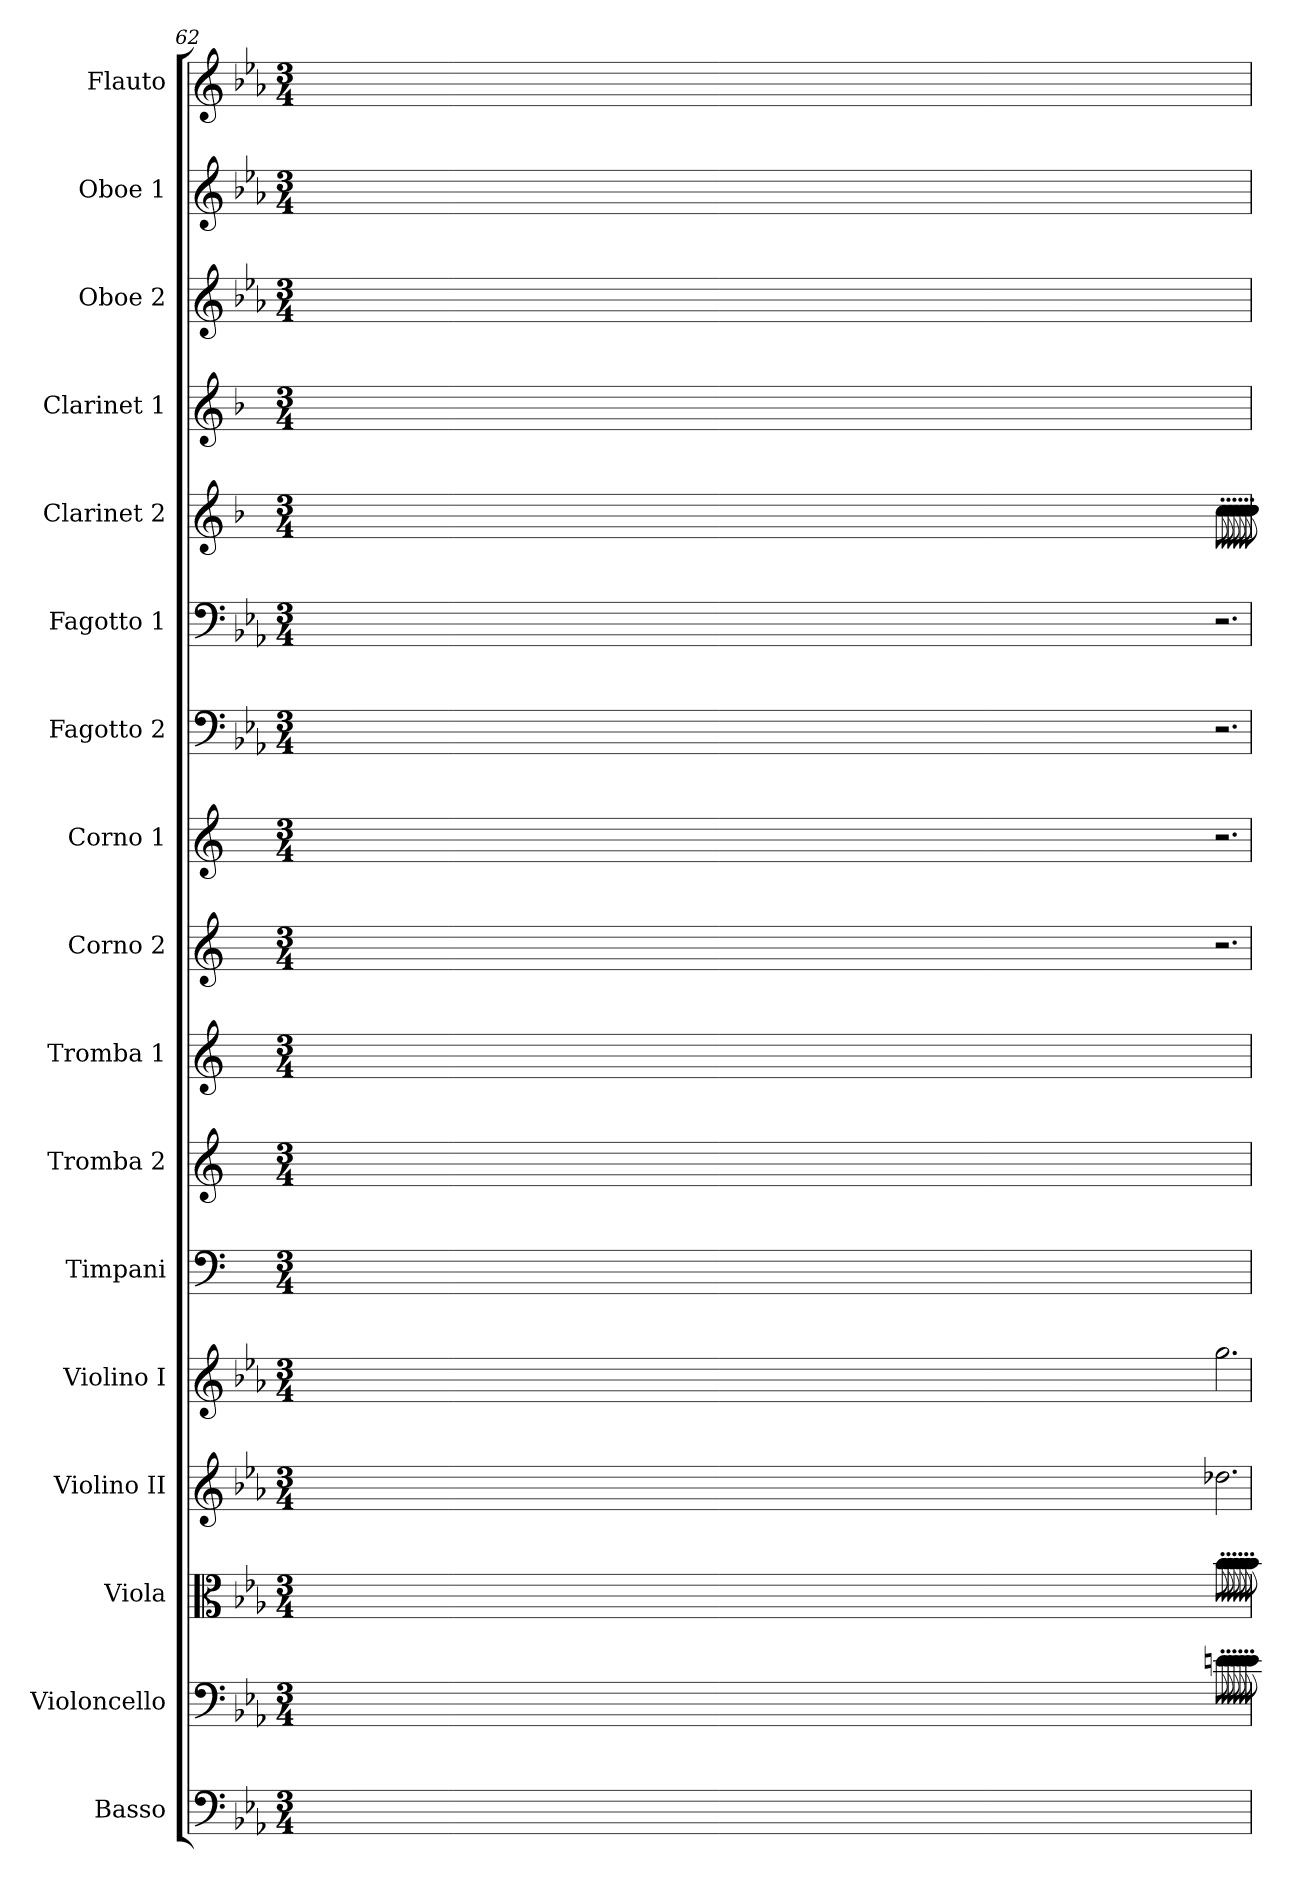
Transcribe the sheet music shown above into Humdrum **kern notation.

**kern	**kern	**kern	**kern	**kern	**kern	**kern	**kern	**kern	**kern	**kern	**kern	**kern	**kern	**kern	**kern	**kern
*part17	*part16	*part15	*part14	*part13	*part12	*part11	*part10	*part9	*part8	*part7	*part6	*part5	*part4	*part3	*part2	*part1
*staff17	*staff16	*staff15	*staff14	*staff13	*staff12	*staff11	*staff10	*staff9	*staff8	*staff7	*staff6	*staff5	*staff4	*staff3	*staff2	*staff1
*I"Basso	*I"Violoncello	*I"Viola	*I"Violino II	*I"Violino I	*I"Timpani	*I"Tromba 2	*I"Tromba 1	*I"Corno 2	*I"Corno 1	*I"Fagotto 2	*I"Fagotto 1	*I"Clarinet 2	*I"Clarinet 1	*I"Oboe 2	*I"Oboe 1	*I"Flauto
*	*I'Vc	*I'Vla	*I'Vln	*I'Vln	*	*	*	*	*	*	*	*I'Cl	*I'Cl	*I'Ob	*I'Ob	*I'Fl
*clefF4	*clefF4	*clefC3	*clefG2	*clefG2	*clefF4	*clefG2	*clefG2	*clefG2	*clefG2	*clefF4	*clefF4	*clefG2	*clefG2	*clefG2	*clefG2	*clefG2
*ITrd7c12	*	*	*	*	*	*ITrd-2c-3	*ITrd-2c-3	*ITrd5c9	*ITrd5c9	*	*	*ITrd1c2	*ITrd1c2	*	*	*
*k[b-e-a-]	*k[b-e-a-]	*k[b-e-a-]	*k[b-e-a-]	*k[b-e-a-]	*	*	*	*	*	*k[b-e-a-]	*k[b-e-a-]	*k[b-e-a-]	*k[b-e-a-]	*k[b-e-a-]	*k[b-e-a-]	*k[b-e-a-]
*M3/4	*M3/4	*M3/4	*M3/4	*M3/4	*M3/4	*M3/4	*M3/4	*M3/4	*M3/4	*M3/4	*M3/4	*M3/4	*M3/4	*M3/4	*M3/4	*M3/4
=62	=62	=62	=62	=62	=62	=62	=62	=62	=62	=62	=62	=62	=62	=62	=62	=62
1ryy	1ryy	1ryy	1ryy	1ryy	1ryy	1ryy	1ryy	1ryy	1ryy	1ryy	1ryy	1ryy	1ryy	1ryy	1ryy	1ryy
1ryy	1ryy	1ryy	1ryy	1ryy	1ryy	1ryy	1ryy	1ryy	1ryy	1ryy	1ryy	1ryy	1ryy	1ryy	1ryy	1ryy
1ryy	1ryy	1ryy	1ryy	1ryy	1ryy	1ryy	1ryy	1ryy	1ryy	1ryy	1ryy	1ryy	1ryy	1ryy	1ryy	1ryy
1ryy	1ryy	1ryy	1ryy	1ryy	1ryy	1ryy	1ryy	1ryy	1ryy	1ryy	1ryy	1ryy	1ryy	1ryy	1ryy	1ryy
1ryy	1ryy	1ryy	1ryy	1ryy	1ryy	1ryy	1ryy	1ryy	1ryy	1ryy	1ryy	1ryy	1ryy	1ryy	1ryy	1ryy
1ryy	1ryy	1ryy	1ryy	1ryy	1ryy	1ryy	1ryy	1ryy	1ryy	1ryy	1ryy	1ryy	1ryy	1ryy	1ryy	1ryy
1ryy	1ryy	1ryy	1ryy	1ryy	1ryy	1ryy	1ryy	1ryy	1ryy	1ryy	1ryy	1ryy	1ryy	1ryy	1ryy	1ryy
1ryy	1ryy	1ryy	1ryy	1ryy	1ryy	1ryy	1ryy	1ryy	1ryy	1ryy	1ryy	1ryy	1ryy	1ryy	1ryy	1ryy
1ryy	1ryy	1ryy	1ryy	1ryy	1ryy	1ryy	1ryy	1ryy	1ryy	1ryy	1ryy	1ryy	1ryy	1ryy	1ryy	1ryy
1ryy	1ryy	1ryy	1ryy	1ryy	1ryy	1ryy	1ryy	1ryy	1ryy	1ryy	1ryy	1ryy	1ryy	1ryy	1ryy	1ryy
1ryy	1ryy	1ryy	1ryy	1ryy	1ryy	1ryy	1ryy	1ryy	1ryy	1ryy	1ryy	1ryy	1ryy	1ryy	1ryy	1ryy
1ryy	1ryy	1ryy	1ryy	1ryy	1ryy	1ryy	1ryy	1ryy	1ryy	1ryy	1ryy	1ryy	1ryy	1ryy	1ryy	1ryy
1ryy	1ryy	1ryy	1ryy	1ryy	1ryy	1ryy	1ryy	1ryy	1ryy	1ryy	1ryy	1ryy	1ryy	1ryy	1ryy	1ryy
1ryy	1ryy	1ryy	1ryy	1ryy	1ryy	1ryy	1ryy	1ryy	1ryy	1ryy	1ryy	1ryy	1ryy	1ryy	1ryy	1ryy
1ryy	1ryy	1ryy	1ryy	1ryy	1ryy	1ryy	1ryy	1ryy	1ryy	1ryy	1ryy	1ryy	1ryy	1ryy	1ryy	1ryy
1ryy	1ryy	1ryy	1ryy	1ryy	1ryy	1ryy	1ryy	1ryy	1ryy	1ryy	1ryy	1ryy	1ryy	1ryy	1ryy	1ryy
1ryy	1ryy	1ryy	1ryy	1ryy	1ryy	1ryy	1ryy	1ryy	1ryy	1ryy	1ryy	1ryy	1ryy	1ryy	1ryy	1ryy
1ryy	1ryy	1ryy	1ryy	1ryy	1ryy	1ryy	1ryy	1ryy	1ryy	1ryy	1ryy	1ryy	1ryy	1ryy	1ryy	1ryy
1ryy	1ryy	1ryy	1ryy	1ryy	1ryy	1ryy	1ryy	1ryy	1ryy	1ryy	1ryy	1ryy	1ryy	1ryy	1ryy	1ryy
1ryy	1ryy	1ryy	1ryy	1ryy	1ryy	1ryy	1ryy	1ryy	1ryy	1ryy	1ryy	1ryy	1ryy	1ryy	1ryy	1ryy
1ryy	1ryy	1ryy	1ryy	1ryy	1ryy	1ryy	1ryy	1ryy	1ryy	1ryy	1ryy	1ryy	1ryy	1ryy	1ryy	1ryy
1ryy	1ryy	1ryy	1ryy	1ryy	1ryy	1ryy	1ryy	1ryy	1ryy	1ryy	1ryy	1ryy	1ryy	1ryy	1ryy	1ryy
1ryy	1ryy	1ryy	1ryy	1ryy	1ryy	1ryy	1ryy	1ryy	1ryy	1ryy	1ryy	1ryy	1ryy	1ryy	1ryy	1ryy
1ryy	1ryy	1ryy	1ryy	1ryy	1ryy	1ryy	1ryy	1ryy	1ryy	1ryy	1ryy	1ryy	1ryy	1ryy	1ryy	1ryy
1ryy	1ryy	1ryy	1ryy	1ryy	1ryy	1ryy	1ryy	1ryy	1ryy	1ryy	1ryy	1ryy	1ryy	1ryy	1ryy	1ryy
1ryy	1ryy	1ryy	1ryy	1ryy	1ryy	1ryy	1ryy	1ryy	1ryy	1ryy	1ryy	1ryy	1ryy	1ryy	1ryy	1ryy
1ryy	1ryy	1ryy	1ryy	1ryy	1ryy	1ryy	1ryy	1ryy	1ryy	1ryy	1ryy	1ryy	1ryy	1ryy	1ryy	1ryy
1ryy	1ryy	1ryy	1ryy	1ryy	1ryy	1ryy	1ryy	1ryy	1ryy	1ryy	1ryy	1ryy	1ryy	1ryy	1ryy	1ryy
1ryy	1ryy	1ryy	1ryy	1ryy	1ryy	1ryy	1ryy	1ryy	1ryy	1ryy	1ryy	1ryy	1ryy	1ryy	1ryy	1ryy
1ryy	1ryy	1ryy	1ryy	1ryy	1ryy	1ryy	1ryy	1ryy	1ryy	1ryy	1ryy	1ryy	1ryy	1ryy	1ryy	1ryy
1ryy	1ryy	1ryy	1ryy	1ryy	1ryy	1ryy	1ryy	1ryy	1ryy	1ryy	1ryy	1ryy	1ryy	1ryy	1ryy	1ryy
1ryy	1ryy	1ryy	1ryy	1ryy	1ryy	1ryy	1ryy	1ryy	1ryy	1ryy	1ryy	1ryy	1ryy	1ryy	1ryy	1ryy
1ryy	1ryy	1ryy	1ryy	1ryy	1ryy	1ryy	1ryy	1ryy	1ryy	1ryy	1ryy	1ryy	1ryy	1ryy	1ryy	1ryy
1ryy	1ryy	1ryy	1ryy	1ryy	1ryy	1ryy	1ryy	1ryy	1ryy	1ryy	1ryy	1ryy	1ryy	1ryy	1ryy	1ryy
1ryy	1ryy	1ryy	1ryy	1ryy	1ryy	1ryy	1ryy	1ryy	1ryy	1ryy	1ryy	1ryy	1ryy	1ryy	1ryy	1ryy
1ryy	1ryy	1ryy	1ryy	1ryy	1ryy	1ryy	1ryy	1ryy	1ryy	1ryy	1ryy	1ryy	1ryy	1ryy	1ryy	1ryy
1ryy	1ryy	1ryy	1ryy	1ryy	1ryy	1ryy	1ryy	1ryy	1ryy	1ryy	1ryy	1ryy	1ryy	1ryy	1ryy	1ryy
1ryy	1ryy	1ryy	1ryy	1ryy	1ryy	1ryy	1ryy	1ryy	1ryy	1ryy	1ryy	1ryy	1ryy	1ryy	1ryy	1ryy
1ryy	1ryy	1ryy	1ryy	1ryy	1ryy	1ryy	1ryy	1ryy	1ryy	1ryy	1ryy	1ryy	1ryy	1ryy	1ryy	1ryy
1ryy	1ryy	1ryy	1ryy	1ryy	1ryy	1ryy	1ryy	1ryy	1ryy	1ryy	1ryy	1ryy	1ryy	1ryy	1ryy	1ryy
1ryy	1ryy	1ryy	1ryy	1ryy	1ryy	1ryy	1ryy	1ryy	1ryy	1ryy	1ryy	1ryy	1ryy	1ryy	1ryy	1ryy
1ryy	1ryy	1ryy	1ryy	1ryy	1ryy	1ryy	1ryy	1ryy	1ryy	1ryy	1ryy	1ryy	1ryy	1ryy	1ryy	1ryy
1ryy	1ryy	1ryy	1ryy	1ryy	1ryy	1ryy	1ryy	1ryy	1ryy	1ryy	1ryy	1ryy	1ryy	1ryy	1ryy	1ryy
4ryy	4ryy	4ryy	4ryy	4ryy	4ryy	4ryy	4ryy	4ryy	4ryy	4ryy	4ryy	4ryy	4ryy	4ryy	4ryy	4ryy
8.ryy	8.ryy	8.ryy	8.ryy	8.ryy	8.ryy	8.ryy	8.ryy	8.ryy	8.ryy	8.ryy	8.ryy	8.ryy	8.ryy	8.ryy	8.ryy	8.ryy
2.ryy	8en'	8b-'	2.dd-X	2.gg	2.ryy	2.ryy	2.ryy	2.r	2.r	2.r	2.r	8b-'	2.ryy	2.ryy	2.ryy	2.ryy
.	8e'	8b-'	.	.	.	.	.	.	.	.	.	8b-'	.	.	.	.
.	8e'	8b-'	.	.	.	.	.	.	.	.	.	8b-'	.	.	.	.
.	8e'	8b-'	.	.	.	.	.	.	.	.	.	8b-'	.	.	.	.
.	8e'	8b-'	.	.	.	.	.	.	.	.	.	8b-'	.	.	.	.
.	8e'	8b-'	.	.	.	.	.	.	.	.	.	8b-'	.	.	.	.
=	=	=	=	=	=	=	=	=	=	=	=	=	=	=	=	=
*-	*-	*-	*-	*-	*-	*-	*-	*-	*-	*-	*-	*-	*-	*-	*-	*-
